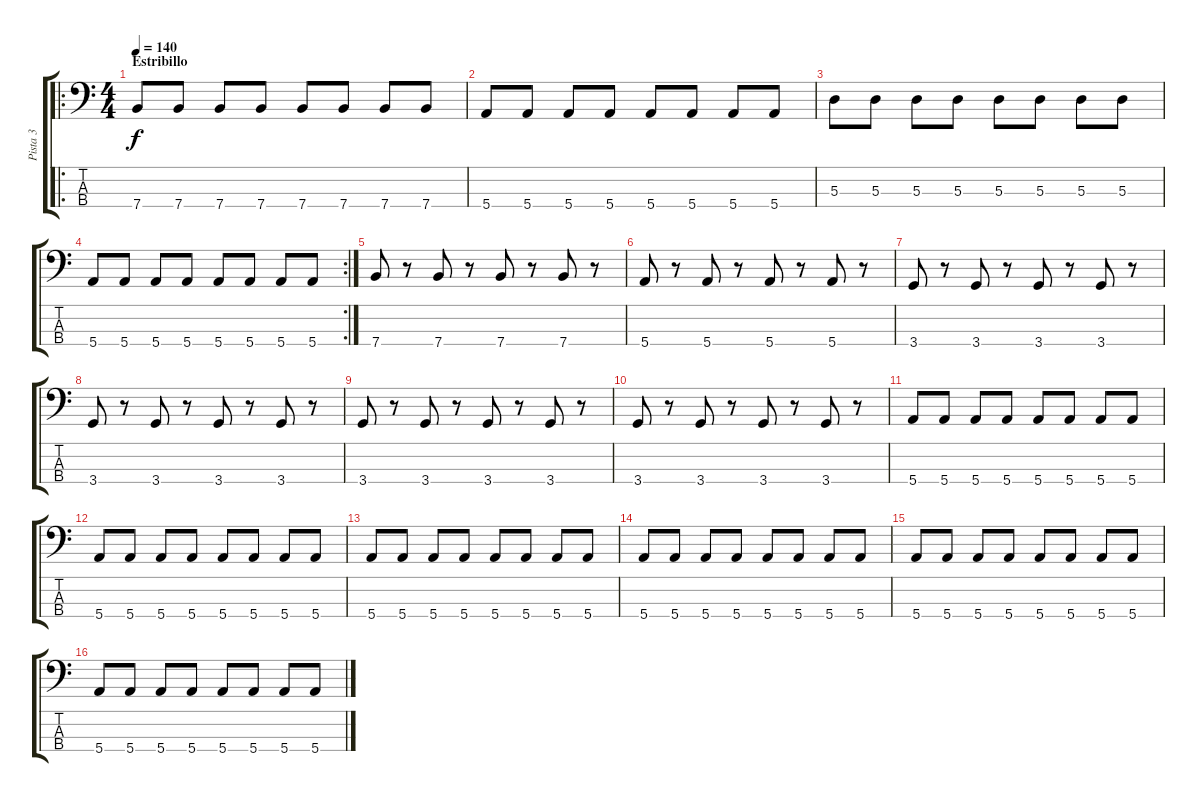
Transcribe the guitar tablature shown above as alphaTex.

\track ("Pista 3" "Pista 3") {instrument electricbassfinger}
\staff {score tabs}
\tuning (G2 D2 A1 E1) {hide}
\ro
\ts (4 4)
\section ("" "Estribillo")
\tempo 140
\clef f4
\ks c
7.4.8{dy f} 7.4.8 7.4.8 7.4.8 7.4.8 7.4.8 7.4.8 7.4.8 |
5.4.8 5.4.8 5.4.8 5.4.8 5.4.8 5.4.8 5.4.8 5.4.8 |
5.3.8 5.3.8 5.3.8 5.3.8 5.3.8 5.3.8 5.3.8 5.3.8 |
\rc 2
5.4.8 5.4.8 5.4.8 5.4.8 5.4.8 5.4.8 5.4.8 5.4.8 |
7.4.8 r.8 7.4.8 r.8 7.4.8 r.8 7.4.8 r.8 |
5.4.8 r.8 5.4.8 r.8 5.4.8 r.8 5.4.8 r.8 |
3.4.8 r.8 3.4.8 r.8 3.4.8 r.8 3.4.8 r.8 |
3.4.8 r.8 3.4.8 r.8 3.4.8 r.8 3.4.8 r.8 |
3.4.8 r.8 3.4.8 r.8 3.4.8 r.8 3.4.8 r.8 |
3.4.8 r.8 3.4.8 r.8 3.4.8 r.8 3.4.8 r.8 |
5.4.8 5.4.8 5.4.8 5.4.8 5.4.8 5.4.8 5.4.8 5.4.8 |
5.4.8 5.4.8 5.4.8 5.4.8 5.4.8 5.4.8 5.4.8 5.4.8 |
5.4.8 5.4.8 5.4.8 5.4.8 5.4.8 5.4.8 5.4.8 5.4.8 |
5.4.8 5.4.8 5.4.8 5.4.8 5.4.8 5.4.8 5.4.8 5.4.8 |
5.4.8 5.4.8 5.4.8 5.4.8 5.4.8 5.4.8 5.4.8 5.4.8 |
5.4.8 5.4.8 5.4.8 5.4.8 5.4.8 5.4.8 5.4.8 5.4.8
